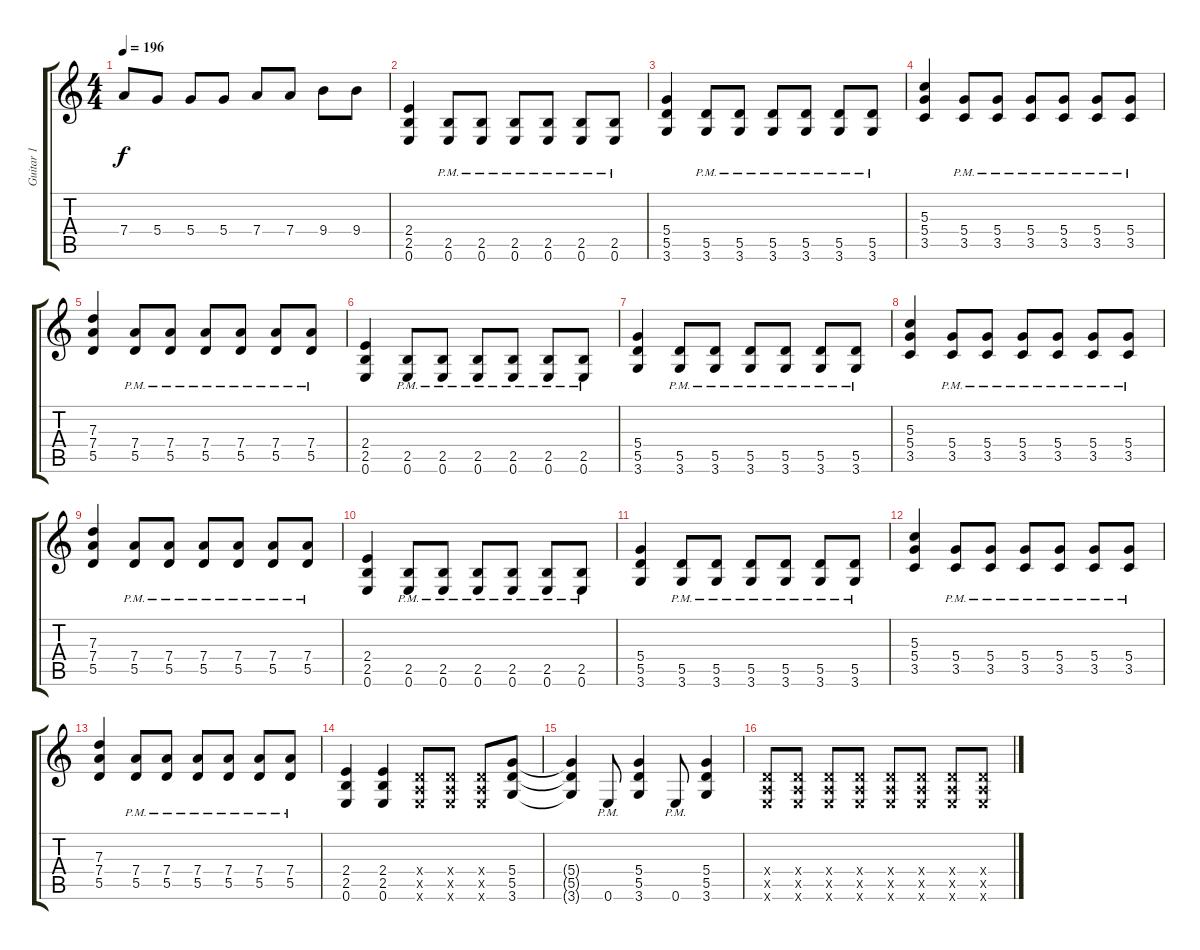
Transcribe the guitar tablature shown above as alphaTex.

\track ("Guitar 1" "Guitar 1") {instrument distortionguitar}
\staff {score tabs}
\tuning (E4 B3 G3 D3 A2 E2) {hide}
\ts (4 4)
\tempo 196
\clef g2
\ks c
7.4.8{dy f} 5.4.8 5.4.8 5.4.8 7.4.8 7.4.8 9.4.8 9.4.8 |
(2.4 2.5 0.6).4 (2.5{pm} 0.6{pm}).8 (2.5{pm} 0.6{pm}).8 (2.5{pm} 0.6{pm}).8 (2.5{pm} 0.6{pm}).8 (2.5{pm} 0.6{pm}).8 (2.5{pm} 0.6{pm}).8 |
(5.4 5.5 3.6).4 (5.5{pm} 3.6{pm}).8 (5.5{pm} 3.6{pm}).8 (5.5{pm} 3.6{pm}).8 (5.5{pm} 3.6{pm}).8 (5.5{pm} 3.6{pm}).8 (5.5{pm} 3.6{pm}).8 |
(5.3 5.4 3.5).4 (5.4{pm} 3.5{pm}).8 (5.4{pm} 3.5{pm}).8 (5.4{pm} 3.5{pm}).8 (5.4{pm} 3.5{pm}).8 (5.4{pm} 3.5{pm}).8 (5.4{pm} 3.5{pm}).8 |
(7.3 7.4 5.5).4 (7.4{pm} 5.5{pm}).8 (7.4{pm} 5.5{pm}).8 (7.4{pm} 5.5{pm}).8 (7.4{pm} 5.5{pm}).8 (7.4{pm} 5.5{pm}).8 (7.4{pm} 5.5{pm}).8 |
(2.4 2.5 0.6).4 (2.5{pm} 0.6{pm}).8 (2.5{pm} 0.6{pm}).8 (2.5{pm} 0.6{pm}).8 (2.5{pm} 0.6{pm}).8 (2.5{pm} 0.6{pm}).8 (2.5{pm} 0.6{pm}).8 |
(5.4 5.5 3.6).4 (5.5{pm} 3.6{pm}).8 (5.5{pm} 3.6{pm}).8 (5.5{pm} 3.6{pm}).8 (5.5{pm} 3.6{pm}).8 (5.5{pm} 3.6{pm}).8 (5.5{pm} 3.6{pm}).8 |
(5.3 5.4 3.5).4 (5.4{pm} 3.5{pm}).8 (5.4{pm} 3.5{pm}).8 (5.4{pm} 3.5{pm}).8 (5.4{pm} 3.5{pm}).8 (5.4{pm} 3.5{pm}).8 (5.4{pm} 3.5{pm}).8 |
(7.3 7.4 5.5).4 (7.4{pm} 5.5{pm}).8 (7.4{pm} 5.5{pm}).8 (7.4{pm} 5.5{pm}).8 (7.4{pm} 5.5{pm}).8 (7.4{pm} 5.5{pm}).8 (7.4{pm} 5.5{pm}).8 |
(2.4 2.5 0.6).4 (2.5{pm} 0.6{pm}).8 (2.5{pm} 0.6{pm}).8 (2.5{pm} 0.6{pm}).8 (2.5{pm} 0.6{pm}).8 (2.5{pm} 0.6{pm}).8 (2.5{pm} 0.6{pm}).8 |
(5.4 5.5 3.6).4 (5.5{pm} 3.6{pm}).8 (5.5{pm} 3.6{pm}).8 (5.5{pm} 3.6{pm}).8 (5.5{pm} 3.6{pm}).8 (5.5{pm} 3.6{pm}).8 (5.5{pm} 3.6{pm}).8 |
(5.3 5.4 3.5).4 (5.4{pm} 3.5{pm}).8 (5.4{pm} 3.5{pm}).8 (5.4{pm} 3.5{pm}).8 (5.4{pm} 3.5{pm}).8 (5.4{pm} 3.5{pm}).8 (5.4{pm} 3.5{pm}).8 |
(7.3 7.4 5.5).4 (7.4{pm} 5.5{pm}).8 (7.4{pm} 5.5{pm}).8 (7.4{pm} 5.5{pm}).8 (7.4{pm} 5.5{pm}).8 (7.4{pm} 5.5{pm}).8 (7.4{pm} 5.5{pm}).8 |
(2.4 2.5 0.6).4 (2.4 2.5 0.6).4 (0.4{x} 0.5{x} 0.6{x}).8 (0.4{x} 0.5{x} 0.6{x}).8 (0.4{x} 0.5{x} 0.6{x}).8 (5.4 5.5 3.6).8 |
(5.4{t} 5.5{t} 3.6{t}).4 0.6{pm}.8 (5.4 5.5 3.6).4 0.6{pm}.8 (5.4 5.5 3.6).4 |
(0.4{x} 0.5{x} 0.6{x}).8 (0.4{x} 0.5{x} 0.6{x}).8 (0.4{x} 0.5{x} 0.6{x}).8 (0.4{x} 0.5{x} 0.6{x}).8 (0.4{x} 0.5{x} 0.6{x}).8 (0.4{x} 0.5{x} 0.6{x}).8 (0.4{x} 0.5{x} 0.6{x}).8 (0.4{x} 0.5{x} 0.6{x}).8
